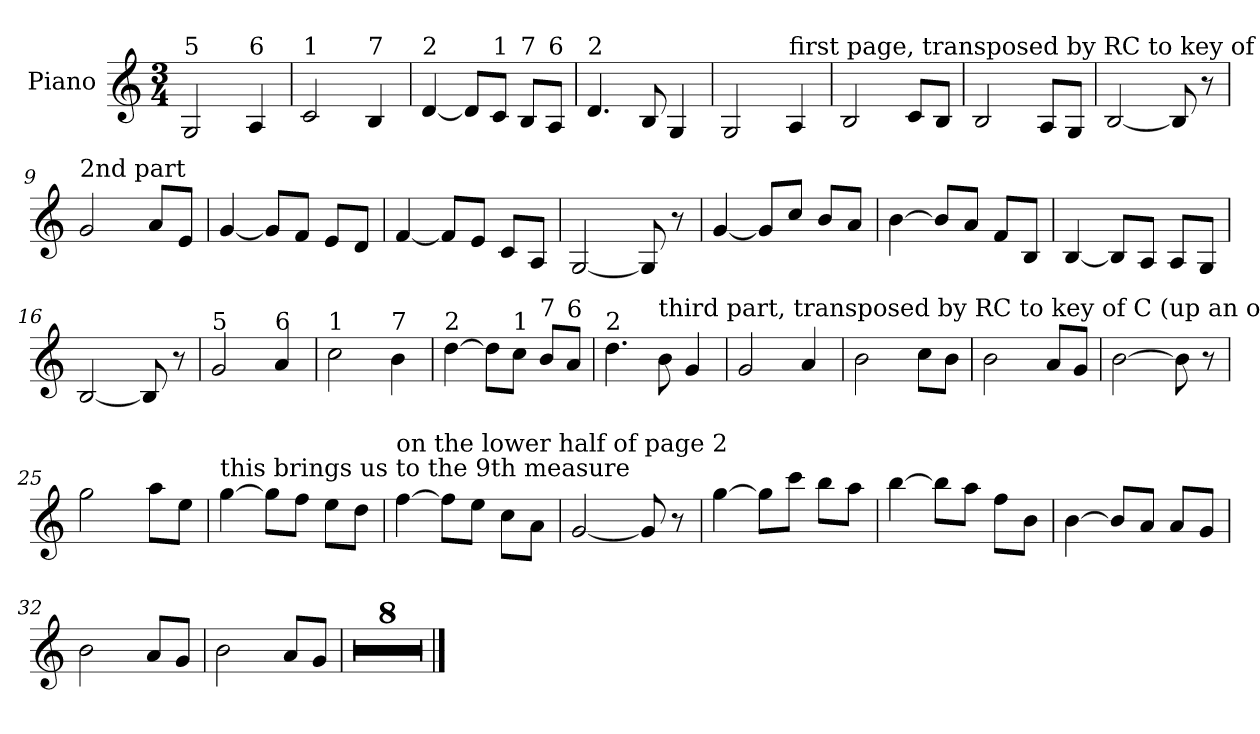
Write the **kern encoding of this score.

**kern
*part1
*staff1
*I"Piano
*I'Pno.
*clefG2
*k[]
*M3/4
=1
!LO:TX:a:t=5
2G/
!LO:TX:a:t=6
4A/
=2
!LO:TX:a:t=1
2c/
!LO:TX:a:t=7
4B/
=3
!LO:TX:a:t=2
[4d/
8d/L]
!LO:TX:a:t=1
8c/J
!LO:TX:a:t=7
8B/L
!LO:TX:a:t=6
8A/J
=4
!LO:TX:a:t=2
4.d/
8B/
4G/
=5
2G/
!LO:TX:a:t=first page, transposed by RC to key of C
4A/
=6
2B/
8c/L
8B/J
=7
2B/
8A/L
8G/J
=8
[2B/
8B/]
8r
=9
!LO:TX:a:t=2nd part
2g/
8a/L
8e/J
=10
[4g/
8g/L]
8f/J
8e/L
8d/J
!!LO:LB:g=z
=11
*k[]
[4f/
8f/L]
8e/J
8c/L
8A/J
=12
[2G/
8G/]
8r
=13
[4g/
8g/L]
8cc/J
8b/L
8a/J
=14
[4b\
8b/L]
8a/J
8f/L
8B/J
=15
[4B/
8B/L]
8A/J
8A/L
8G/J
=16
[2B/
8B/]
8r
=17
!LO:TX:a:t=5
2g/
!LO:TX:a:t=6
4a/
=18
!LO:TX:a:t=1
2cc\
!LO:TX:a:t=7
4b\
=19
!LO:TX:a:t=2
[4dd\
8dd\L]
!LO:TX:a:t=1
8cc\J
!LO:TX:a:t=7
8b/L
!LO:TX:a:t=6
8a/J
=20
!LO:TX:a:t=2
4.dd\
!LO:TX:a:t=third part, transposed by RC to key of C (up an octave)
8b\
4g/
!!LO:LB:g=z
=21
2g/
4a/
=22
2b\
8cc\L
8b\J
=23
2b\
8a/L
8g/J
=24
[2b\
8b\]
8r
=25
2gg\
8aa\L
8ee\J
=26
!LO:TX:a:t=this brings us to the 9th measure
[4gg\
8gg\L]
8ff\J
8ee\L
8dd\J
=27
!LO:TX:a:t=on the lower half of page 2
[4ff\
8ff\L]
8ee\J
8cc\L
8a\J
=28
[2g/
8g/]
8r
=29
[4gg\
8gg\L]
8ccc\J
8bb\L
8aa\J
=30
*k[]
[4bb\
8bb\L]
8aa\J
8ff\L
8b\J
!!LO:LB:g=z
=31
[4b\
8b/L]
8a/J
8a/L
8g/J
=32
2b\
8a/L
8g/J
=33
2b\
8a/L
8g/J
=34
2.r
=35
2.r
=36
2.r
=37
2.r
=38
2.r
=39
2.r
=40
2.r
=41
2.r
==
*-
